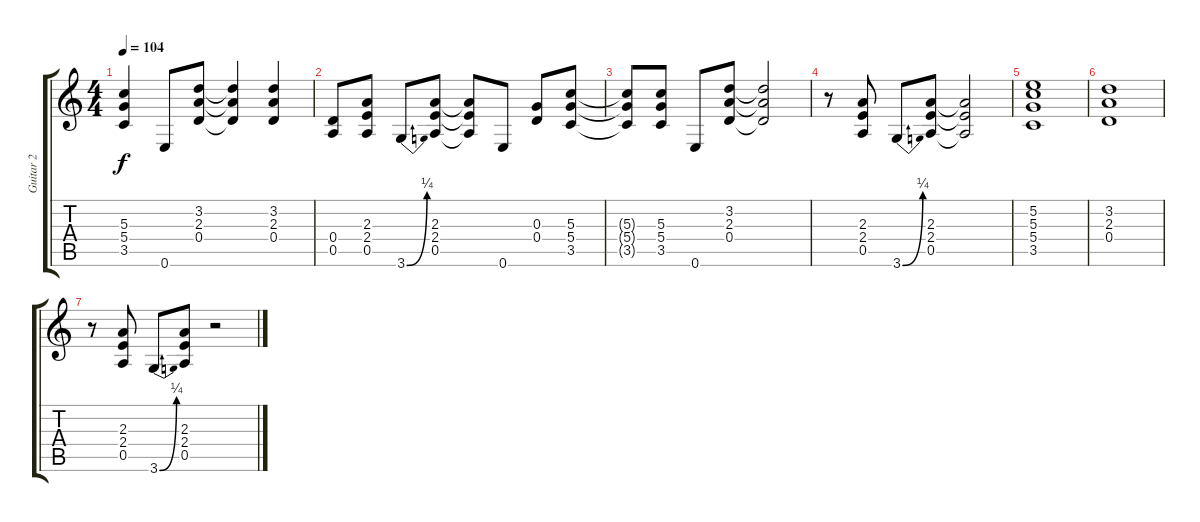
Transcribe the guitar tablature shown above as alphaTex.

\track ("Guitar 2" "Guitar 2") {instrument overdrivenguitar}
\staff {score tabs}
\tuning (E4 B3 G3 D3 A2 E2) {hide}
\ts (4 4)
\tempo 104
\clef g2
\ks c
(5.3{t} 5.4{t} 3.5{t}).4{dy f} 0.6.8 (3.2 2.3 0.4).8 (3.2{t} 2.3{t} 0.4{t}).4 (3.2 2.3 0.4).4 |
(0.4 0.5).8 (2.3 2.4 0.5).8 3.6{be (bend 0 0 60 1)}.8 (2.3 2.4 0.5).8 (2.3{t} 2.4{t} 0.5{t}).8 0.6.8 (0.3 0.4).8 (5.3 5.4 3.5).8 |
(5.3{t} 5.4{t} 3.5{t}).8 (5.3 5.4 3.5).8 0.6.8 (3.2 2.3 0.4).8 (3.2{t} 2.3{t} 0.4{t}).2 |
r.8 (2.3 2.4 0.5).8 3.6{be (bend 0 0 60 1)}.8 (2.3 2.4 0.5).8 (2.3{t} 2.4{t} 0.5{t}).2 |
(5.2 5.3 5.4 3.5).1 |
(3.2 2.3 0.4).1 |
r.8 (2.3 2.4 0.5).8 3.6{be (bend 0 0 60 1)}.8 (2.3 2.4 0.5).8 r.2
